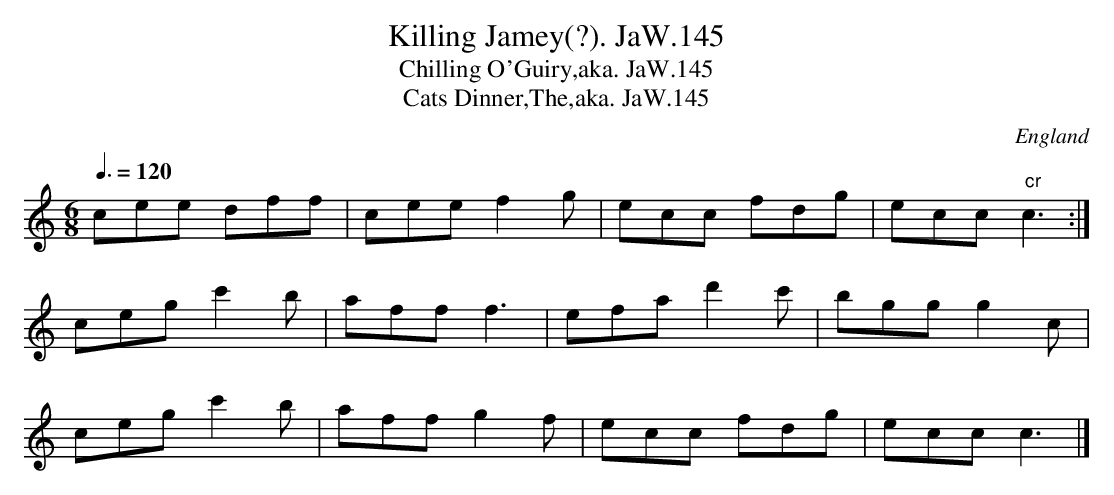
X:1
T:Killing Jamey(?). JaW.145
T:Chilling O'Guiry,aka. JaW.145
T:Cats Dinner,The,aka. JaW.145
L:1/8
M:6/8
O:England
Q:3/8=120
K:C
cee dff|cee f2g|ecc fdg|ecc " cr"c3:|!
ceg c'2b|aff f3|efa d'2c'|bgg g2c|!
ceg c'2b|aff g2f|ecc fdg|ecc c3|]
